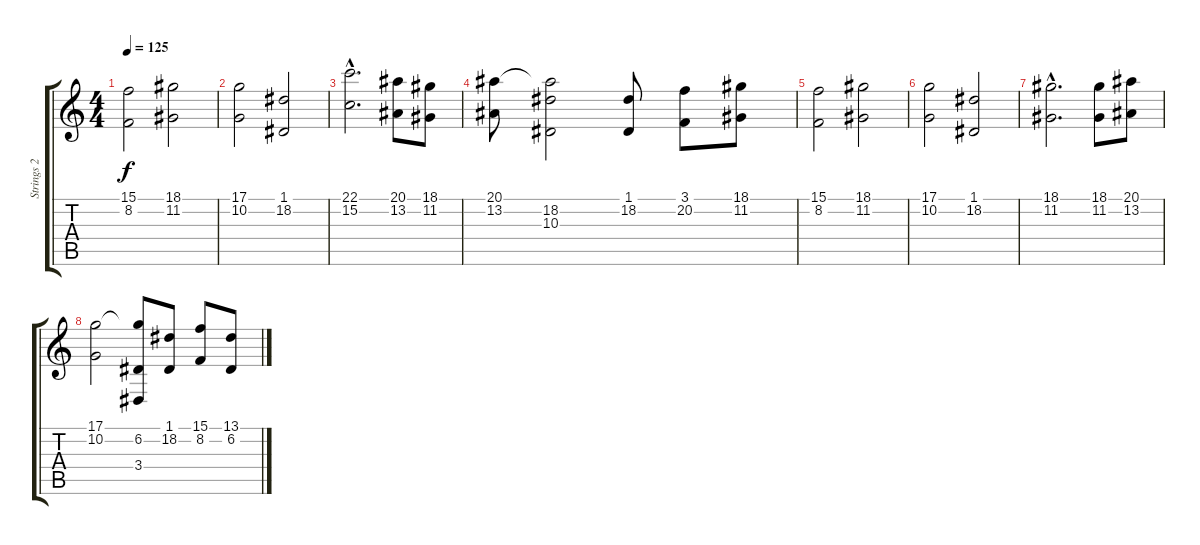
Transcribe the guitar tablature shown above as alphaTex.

\track ("Strings 2" "Strings 2") {instrument stringensemble1}
\staff {score tabs}
\tuning (D4 A3 F3 C3 G2 D2) {hide}
\ts (4 4)
\tempo 125
\clef g2
\ks c
(15.1 8.2).2{dy f volume 16} (18.1 11.2).2 |
(17.1 10.2).2 (1.1 18.2).2 |
(22.1{hac} 15.2{hac}).2{d} (20.1 13.2).8 (18.1 11.2).8 |
(20.1 13.2).8 (20.1{t} 18.2 10.3).2 (1.1 18.2).8 (3.1 20.2).8 (18.1 11.2).8 |
(15.1 8.2).2{volume 16} (18.1 11.2).2 |
(17.1 10.2).2 (1.1 18.2).2 |
(18.1{hac} 11.2{hac}).2{d} (18.1 11.2).8 (20.1 13.2).8 |
(17.1 10.2).2 (17.1{t} 6.2 3.4).8 (1.1 18.2).8 (15.1 8.2).8 (13.1 6.2).8
